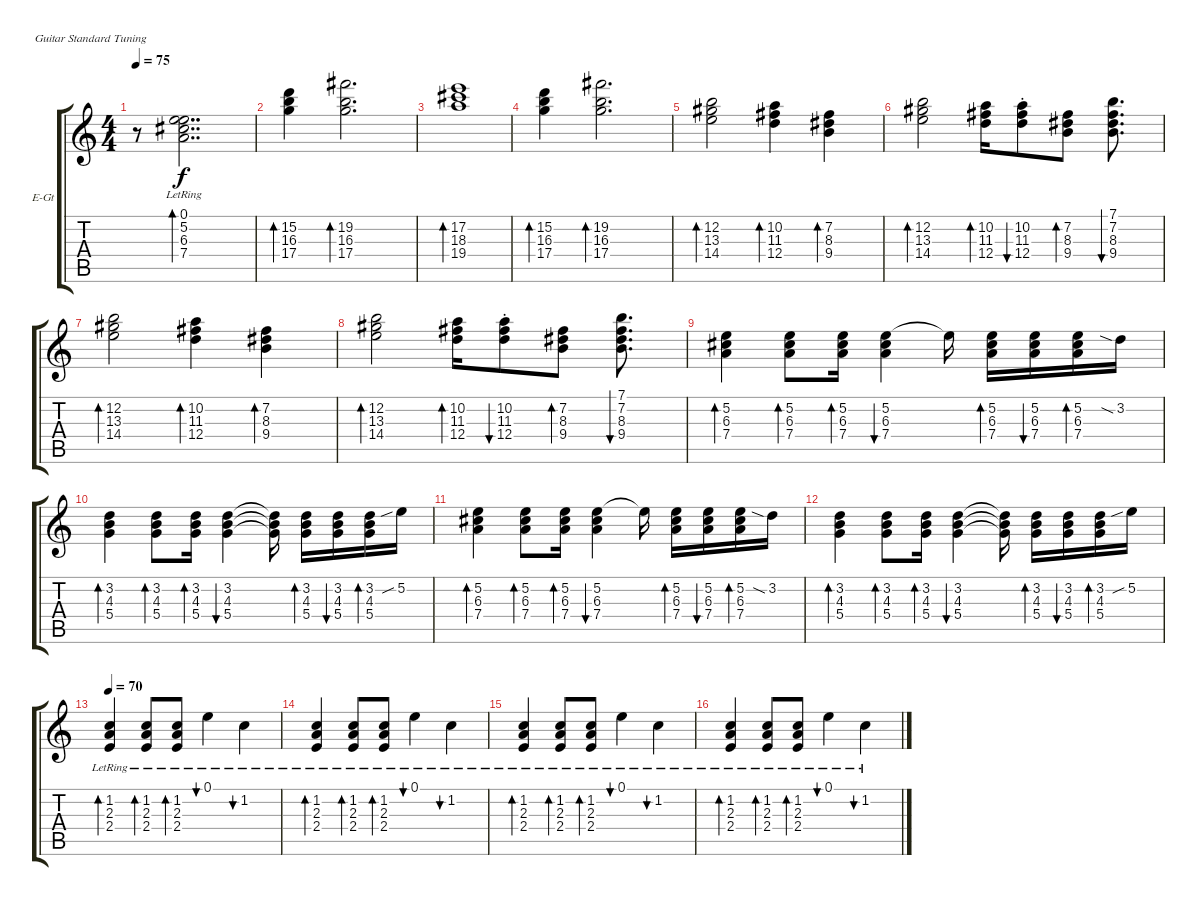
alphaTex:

\defaultSystemsLayout 4
\bracketExtendMode groupsimilarinstruments
\firstSystemTrackNameOrientation horizontal
\otherSystemsTrackNameOrientation horizontal
\track ("Electric Guitar" "E-Gt") {instrument electricguitarclean}
\staff {score tabs}
\tuning (E4 B3 G3 D3 A2 E2)
\ts (4 4)
\tempo 75
\clef g2
\ks c
r.8{dy f instrument electricguitarclean} (7.4{lr} 6.3{lr} 5.2{lr} 0.1).2{dd bd 120} |
(17.4 16.3 15.2).4{bd 120} (17.4 16.3 19.2).2{d bd 120} |
(19.4 18.3 17.2).1{bd 120} |
(17.4 16.3 15.2).4{bd 120} (17.4 16.3 19.2).2{d bd 120} |
(14.4 13.3 12.2).2{bd 120} (12.4 11.3 10.2).4{bd 120} (9.4 8.3 7.2).4{bd 120} |
(14.4 13.3 12.2).2{bd 120} (12.4 11.3 10.2).16{bd 30} (12.4{st} 11.3{st} 10.2{st}).8{bu 30} (9.4 8.3 7.2).8{bd 120} (9.4 8.3 7.2 7.1).8{d bu 30} |
(14.4 13.3 12.2).2{bd 120} (12.4 11.3 10.2).4{bd 120} (9.4 8.3 7.2).4{bd 120} |
(14.4 13.3 12.2).2{bd 120} (12.4 11.3 10.2).16{bd 30} (12.4{st} 11.3{st} 10.2{st}).8{bu 30} (9.4 8.3 7.2).8{bd 120} (9.4 8.3 7.2 7.1).8{d bu 30} |
(7.4 6.3 5.2).4{bd 120} (7.4 6.3 5.2).8{bd 120} (7.4 6.3 5.2).16{bd 33} (7.4 6.3 5.2).4{bu 33} 5.2{t}.16 (7.4 6.3 5.2).16{bd 33} (7.4 6.3 5.2).16{bu 33} (7.4 6.3 5.2).16{bd 33} 3.2{sia}.16 |
(5.4 4.3 3.2).4{bd 120} (5.4 4.3 3.2).8{bd 120} (5.4 4.3 3.2).16{bd 33} (5.4 4.3 3.2).4{bu 33} (4.3{t} 3.2{t} 5.4{t}).16 (5.4 4.3 3.2).16{bd 33} (5.4 4.3 3.2).16{bu 33} (5.4 4.3 3.2).16{bd 33} 5.2{sib}.16 |
(7.4 6.3 5.2).4{bd 120} (7.4 6.3 5.2).8{bd 120} (7.4 6.3 5.2).16{bd 33} (7.4 6.3 5.2).4{bu 33} 5.2{t}.16 (7.4 6.3 5.2).16{bd 33} (7.4 6.3 5.2).16{bu 33} (7.4 6.3 5.2).16{bd 33} 3.2{sia}.16 |
(5.4 4.3 3.2).4{bd 120} (5.4 4.3 3.2).8{bd 120} (5.4 4.3 3.2).16{bd 33} (5.4 4.3 3.2).4{bu 33} (4.3{t} 3.2{t} 5.4{t}).16 (5.4 4.3 3.2).16{bd 33} (5.4 4.3 3.2).16{bu 33} (5.4 4.3 3.2).16{bd 33} 5.2{sib}.16 |
\tempo 70
(1.2{lr} 2.3{lr} 2.4{lr}).4{bd 33} (1.2{lr} 2.3{lr} 2.4{lr}).8{bd 33} (1.2{lr} 2.3{lr} 2.4{lr}).8{bd 33} 0.1{lr}.4{bu 32} 1.2{lr}.4{bu 31} |
(1.2{lr} 2.3{lr} 2.4{lr}).4{bd 33} (1.2{lr} 2.3{lr} 2.4{lr}).8{bd 33} (1.2{lr} 2.3{lr} 2.4{lr}).8{bd 33} 0.1{lr}.4{bu 32} 1.2{lr}.4{bu 31} |
(1.2{lr} 2.3{lr} 2.4{lr}).4{bd 33} (1.2{lr} 2.3{lr} 2.4{lr}).8{bd 33} (1.2{lr} 2.3{lr} 2.4{lr}).8{bd 33} 0.1{lr}.4{bu 32} 1.2{lr}.4{bu 31} |
(1.2{lr} 2.3{lr} 2.4{lr}).4{bd 33} (1.2{lr} 2.3{lr} 2.4{lr}).8{bd 33} (1.2{lr} 2.3{lr} 2.4{lr}).8{bd 33} 0.1{lr}.4{bu 32} 1.2{lr}.4{bu 31}
